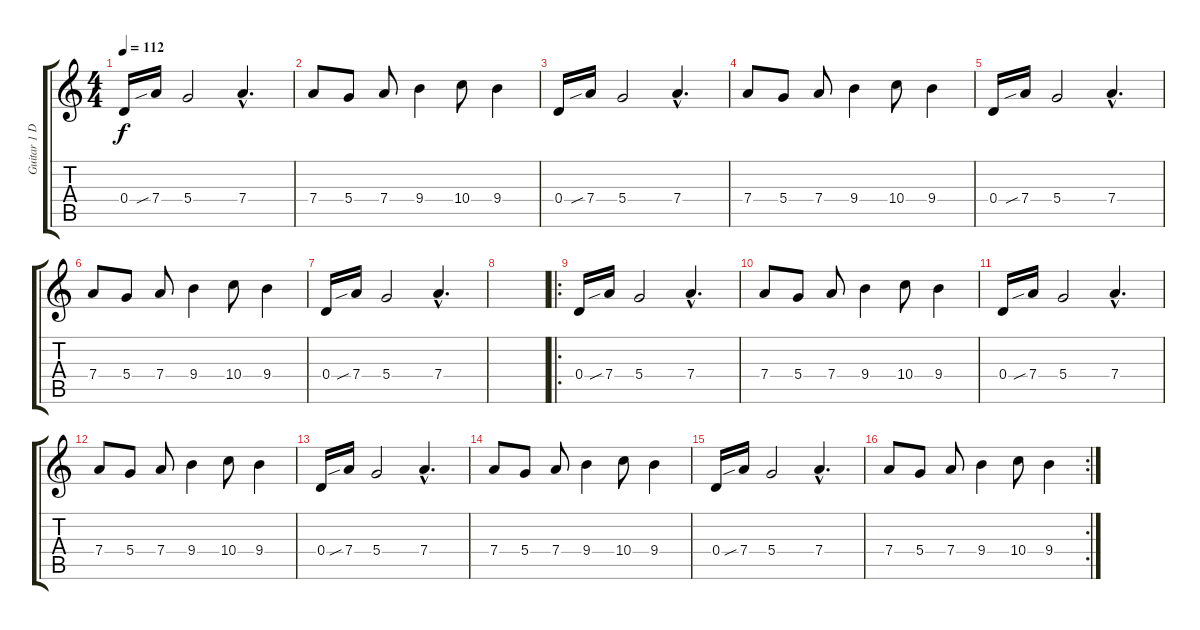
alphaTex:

\track ("Guitar 1 Distor" "Guitar 1 D") {instrument distortionguitar}
\staff {score tabs}
\tuning (E4 B3 G3 D3 A2 E2) {hide}
\ts (4 4)
\tempo 112
\clef g2
\ks c
0.4.16{dy f} 7.4{sib}.16 5.4.2 7.4{hac}.4{d} |
7.4.8 5.4.8 7.4.8 9.4.4 10.4.8 9.4.4 |
0.4.16 7.4{sib}.16 5.4.2 7.4{hac}.4{d} |
7.4.8 5.4.8 7.4.8 9.4.4 10.4.8 9.4.4 |
0.4.16 7.4{sib}.16 5.4.2 7.4{hac}.4{d} |
7.4.8 5.4.8 7.4.8 9.4.4 10.4.8 9.4.4 |
0.4.16 7.4{sib}.16 5.4.2 7.4{hac}.4{d} |
|
\ro
0.4.16 7.4{sib}.16 5.4.2 7.4{hac}.4{d} |
7.4.8 5.4.8 7.4.8 9.4.4 10.4.8 9.4.4 |
0.4.16 7.4{sib}.16 5.4.2 7.4{hac}.4{d} |
7.4.8 5.4.8 7.4.8 9.4.4 10.4.8 9.4.4 |
0.4.16 7.4{sib}.16 5.4.2 7.4{hac}.4{d} |
7.4.8 5.4.8 7.4.8 9.4.4 10.4.8 9.4.4 |
0.4.16 7.4{sib}.16 5.4.2 7.4{hac}.4{d} |
\rc 2
7.4.8 5.4.8 7.4.8 9.4.4 10.4.8 9.4.4
